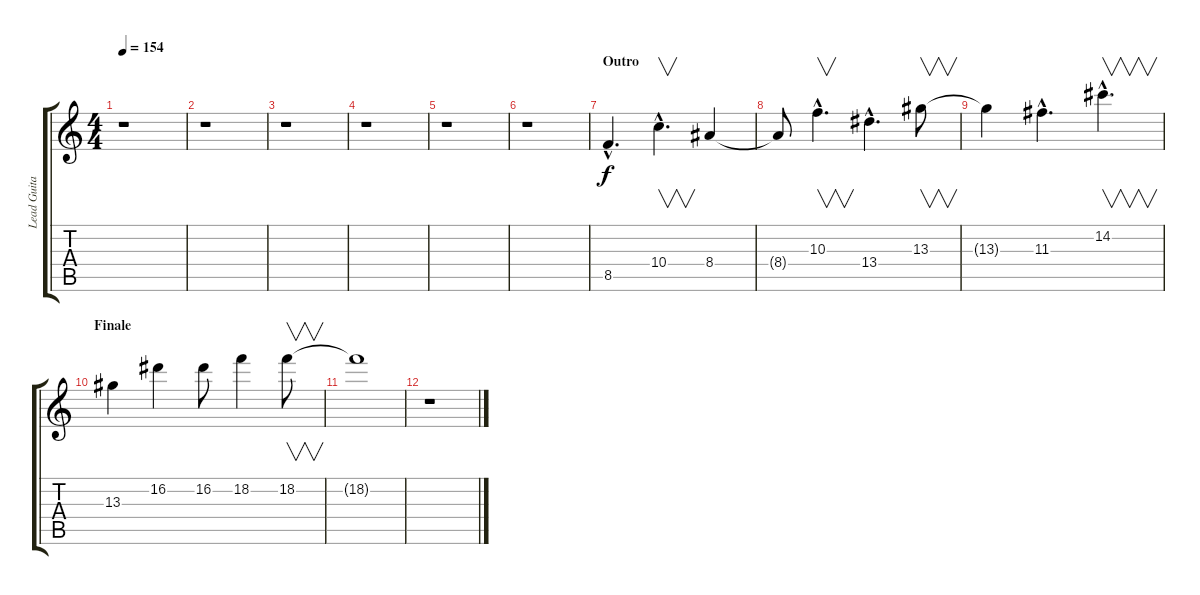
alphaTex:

\track ("Lead Guitar" "Lead Guita") {instrument distortionguitar}
\staff {score tabs}
\tuning (E4 B3 G3 D3 A2 E2) {hide}
\ts (4 4)
\tempo 154
\clef g2
\ks c
r.1{dy f} |
r.1 |
r.1 |
r.1 |
r.1 |
r.1 |
\section ("" "Outro")
8.5{hac}.4{d} 10.4{hac}.4{v d} 8.4.4 |
8.4{t}.8 10.3{hac}.4{v d} 13.4{hac}.4{d} 13.3.8{v} |
13.3{t}.4 11.3{hac}.4{d} 14.2{hac}.4{v d} |
\section ("" "Finale")
13.3.4 16.2.4 16.2.8 18.2.4 18.2.8{v} |
18.2{t}.1 |
r.1
